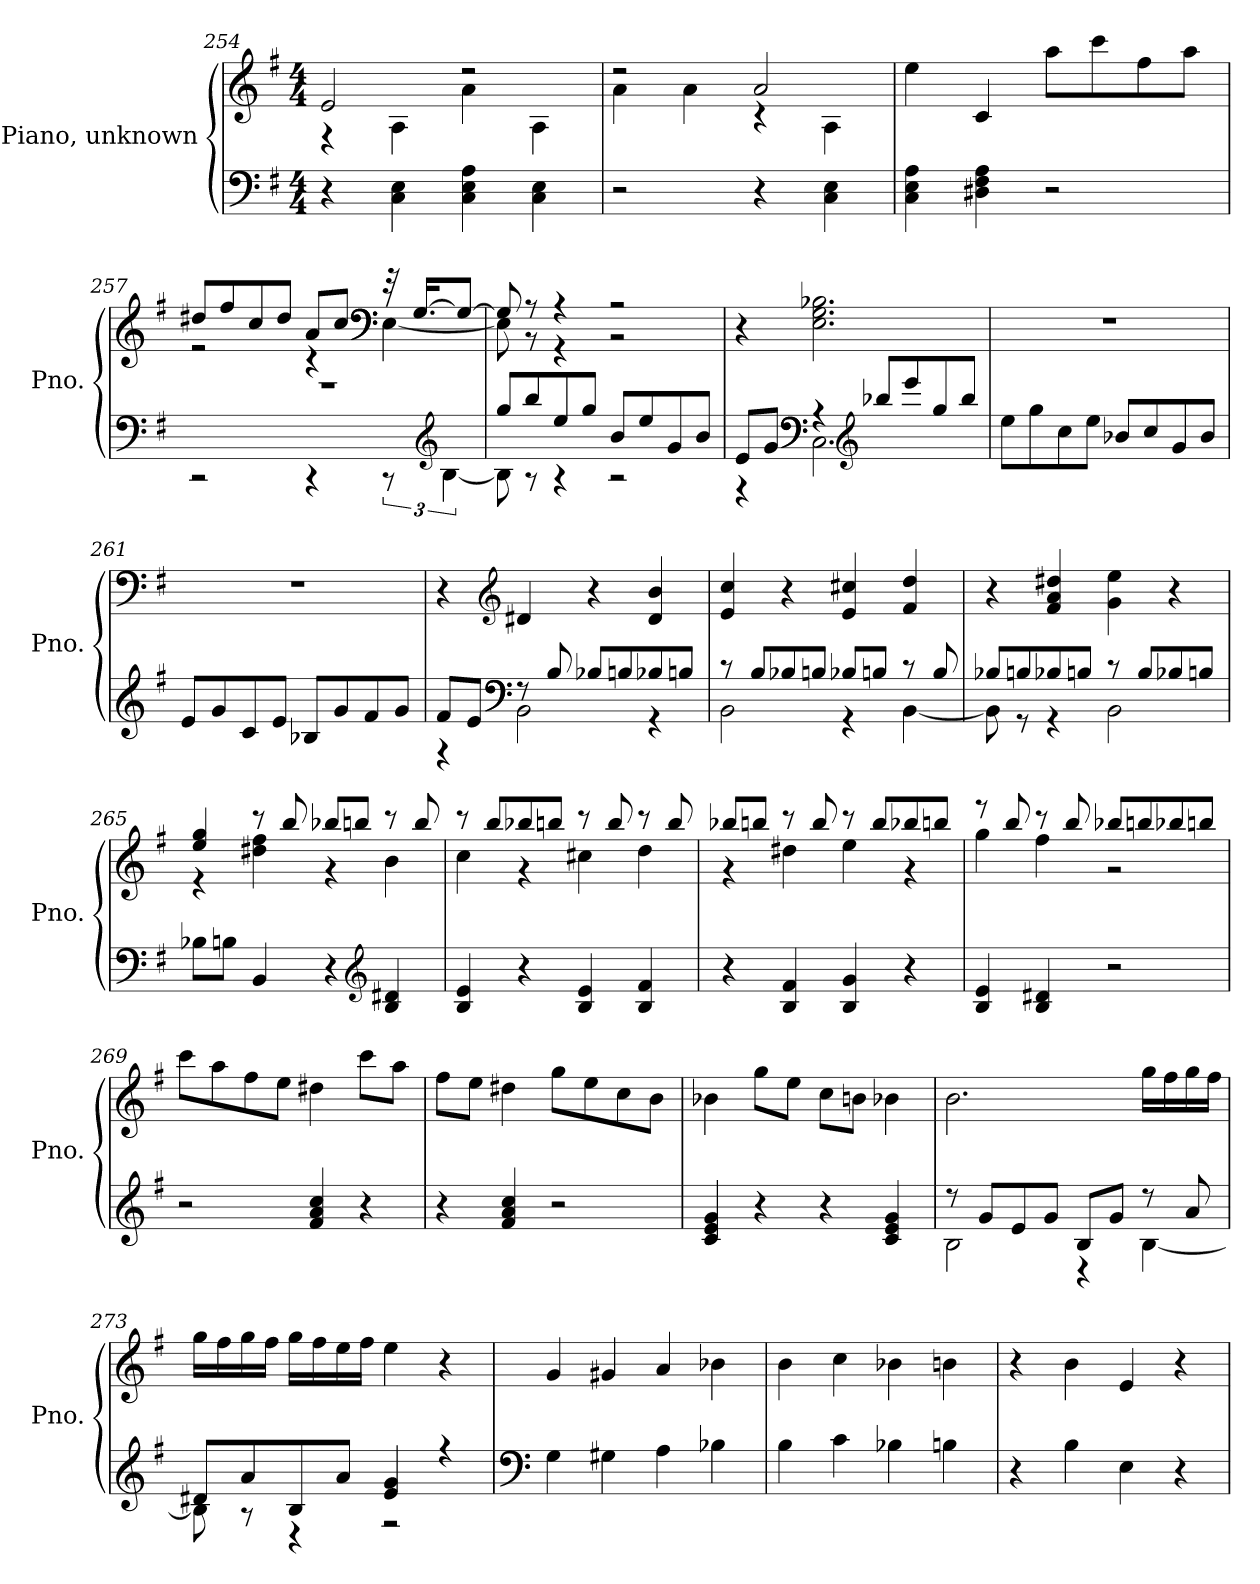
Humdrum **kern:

**kern	**kern
*part1	*part1
*staff2	*staff1
*I"Piano, unknown	*
*I'Pno.	*
*clefF4	*clefG2
*k[f#]	*k[f#]
*M4/4	*M4/4
=254	=254
*	*^
4r	2e/	4r
4C\ 4E\	.	4A\
4C\ 4E\ 4A\	2r	4a\
4C\ 4E\	.	4A\
=255	=255	=255
2r	2r	4a\
.	.	4a\
4r	2a/	4r
4C\ 4E\	.	4A\
*	*v	*v
=256	=256
4C\ 4E\ 4A\	4ee\
4D#X\ 4F#\ 4A\	4c/
2r	8aa\L
.	8ccc\
.	8ff#\
.	8aa\J
!!LO:LB:g=z
=257	=257
*^	*^
1r	2r	8dd#X/L	2r
.	.	8ff#/	.
.	.	8cc/	.
.	.	8dd#/J	.
.	4r	8a/L	4r
.	.	8cc/J	.
*	*	*clefF4	*
.	12r	32r	[4E\
.	.	[16.G/KL	.
*clefG2	*	*	*
.	[6B\	.	.
.	.	8G/J_	.
=258	=258	=258	=258
8gg/L	8B\]	8G/]	8E\]
8bb/	8r	8r	8r
8ee/	4r	4r	4r
8gg/J	.	.	.
8b/L	2r	2r	2r
8ee/	.	.	.
8g/	.	.	.
8b/J	.	.	.
*	*	*v	*v
=259	=259	=259
8e/L	4r	4r
8g/J	.	.
*clefF4	*	*
4r	2.C\	2.E\ 2.G\ 2.B-X\
*clefG2	*	*
8bb-X/L	.	.
8eee/	.	.
8gg/	.	.
8bb-/J	.	.
*v	*v	*
=260	=260
8ee\L	1r
8gg\	.
8cc\	.
8ee\J	.
8b-X/L	.
8cc/	.
8g/	.
8b-/J	.
!!LO:LB:g=z
=261	=261
8e/L	1r
8g/	.
8c/	.
8e/J	.
8B-X/L	.
8g/	.
8f#/	.
8g/J	.
=262	=262
*^	*
8f#/L	4r	4r
8e/J	.	.
*clefF4	*	*clefG2
8r	2BB\	4d#X/
8B/	.	.
8B-X/L	.	4r
8Bn/	.	.
8B-X/	4r	4d#/ 4b/
8Bn/J	.	.
=263	=263	=263
8r	2BB\	4e/ 4cc/
8B/L	.	.
8B-X/	.	4r
8Bn/J	.	.
8B-X/L	4r	4e/ 4cc#X/
8Bn/J	.	.
8r	[4BB\	4f#/ 4dd/
8B/	.	.
!!LO:LB:g=z
=264	=264	=264
8B-X/L	8BB\]	4r
8Bn/	8r	.
8B-X/	4r	4f#/ 4a/ 4dd#X/
8Bn/J	.	.
8r	2BB\	4g\ 4ee\
8B/L	.	.
8B-X/	.	4r
8Bn/J	.	.
*v	*v	*
=265	=265
*	*^
8B-X\L	4ee/ 4gg/	4r
8Bn\J	.	.
4BB/	8r	4dd#X\ 4ff#\
.	8bb/	.
4r	8bb-X/L	4r
.	8bbn/J	.
*clefG2	*	*
4B/ 4d#X/	8r	4b\
.	8bb/	.
=266	=266	=266
4B/ 4e/	8r	4cc\
.	8bb/L	.
4r	8bb-X/	4r
.	8bbn/J	.
4B/ 4e/	8r	4cc#X\
.	8bb/	.
4B/ 4f#/	8r	4dd\
.	8bb/	.
!!LO:PB:g=z	!!
=267	=267	=267
4r	8bb-X/L	4r
.	8bbn/J	.
4B/ 4f#/	8r	4dd#X\
.	8bb/	.
4B/ 4g/	8r	4ee\
.	8bb/L	.
4r	8bb-X/	4r
.	8bbn/J	.
=268	=268	=268
4B/ 4e/	8r	4gg\
.	8bb/	.
4B/ 4d#X/	8r	4ff#\
.	8bb/	.
2r	8bb-X/L	2r
.	8bbn/	.
.	8bb-X/	.
.	8bbn/J	.
*	*v	*v
=269	=269
2r	8ccc\L
.	8aa\
.	8ff#\
.	8ee\J
4f#/ 4a/ 4cc/	4dd#X\
4r	8ccc\L
.	8aa\J
=270	=270
4r	8ff#\L
.	8ee\J
4f#/ 4a/ 4cc/	4dd#X\
2r	8gg\L
.	8ee\
.	8cc\
.	8b\J
!!LO:LB:g=z
=271	=271
4c/ 4e/ 4g/	4b-X\
4r	8gg\L
.	8ee\J
4r	8cc\L
.	8bn\J
4c/ 4e/ 4g/	4b-X\
=272	=272
*^	*
8r	2B\	2.b\
8g/L	.	.
8e/	.	.
8g/J	.	.
8B/L	4r	.
8g/J	.	.
8r	[4B\	16gg\LL
.	.	16ff#\
8a/	.	16gg\
.	.	16ff#\JJ
=273	=273	=273
8d#X/L	8B\]	16gg\LL
.	.	16ff#\
8a/	8r	16gg\
.	.	16ff#\JJ
8B/	4r	16gg\LL
.	.	16ff#\
8a/J	.	16ee\
.	.	16ff#\JJ
4e/ 4g/	2r	4ee\
4r	.	4r
*v	*v	*
=274	=274
*clefF4	*
4G\	4g/
4G#X\	4g#X/
4A\	4a/
4B-X\	4b-X\
=275	=275
4B\	4b\
4c\	4cc\
4B-X\	4b-X\
4Bn\	4bn\
!!LO:LB:g=z
=276	=276
4r	4r
4B\	4b\
4E\	4e/
4r	4r
=	=
*-	*-
